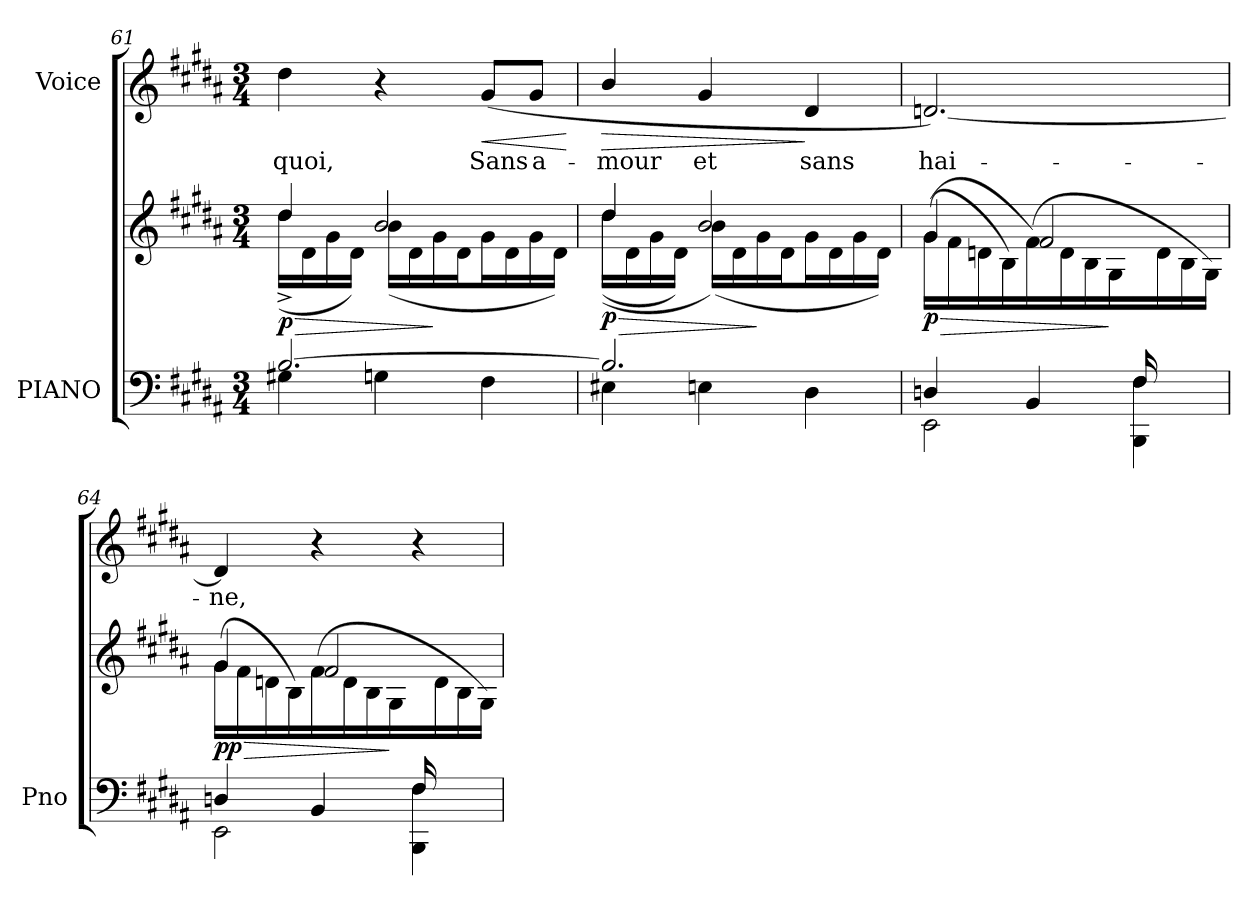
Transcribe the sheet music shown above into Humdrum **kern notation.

**kern	**kern	**dynam	**kern	**text	**dynam
*part2	*part2	*part2	*part1	*part1	*part1
*staff3	*staff2	*staff2/3	*staff1	*staff1	*staff1
*I"PIANO	*	*	*I"Voice	*	*
*I'Pno	*	*	*	*	*
*clefF4	*clefG2	*	*clefG2	*	*
*k[f#c#g#d#a#]	*k[f#c#g#d#a#]	*	*k[f#c#g#d#a#]	*	*
*M3/4	*M3/4	*	*M3/4	*	*
=61	=61	=61	=61	=61	=61
*^	*	*	*	*	*
!	!	!	!LO:HP:b	!	!	!
*	*	*^	*	*	*	*
!	!	!	!	!LO:DY:n=1:b	!	!	!
[2.B/	4G#X\	4dd#/	(16dd#^>\LL	> p	4dd#\	-quoi,	.
.	.	.	16d#\	.	.	.	.
.	.	.	16g#\	.	.	.	.
.	.	.	16d#\JJ)	.	.	.	.
.	4Gn\	2b/	(16b\LL	.	4r	.	.
.	.	.	16d#\	.	.	.	.
.	.	.	16g#\	]	.	.	.
.	.	.	16d#\J	.	.	.	.
!	!	!	!	!	!	!	!LO:HP:b
.	4F#\	.	16g#\L	.	(8g#/L	Sans	<
.	.	.	16d#\	.	.	.	.
.	.	.	16g#\	.	8g#/J	a-	.
.	.	.	16d#\JJ)	.	.	.	.
*v	*v	*	*	*	*	*	*
*	*v	*v	*	*	*	*
.	.	.	.	.	[
=62	=62	=62	=62	=62	=62
*^	*	*	*	*	*
!	!	!	!LO:HP:b	!	!	!LO:HP:b
*	*	*^	*	*	*	*
!	!	!	!	!LO:DY:n=1:b	!	!	!
2.B/]	4E#X\	4dd#/	((16dd#\LL	> p	4b/	-mour	>
.	.	.	16d#\	.	.	.	.
.	.	.	16g#\	.	.	.	.
.	.	.	16d#\JJ)	.	.	.	.
.	4En\	2b/	(16b\LL)	.	4g#/	et	.
.	.	.	16d#\	.	.	.	.
.	.	.	16g#\	]	.	.	.
.	.	.	16d#\J	.	.	.	.
.	4D#\	.	16g#\L	.	4d#/	sans	]
.	.	.	16d#\	.	.	.	.
.	.	.	16g#\	.	.	.	.
.	.	.	16d#\JJ)	.	.	.	.
=63	=63	=63	=63	=63	=63	=63	=63
*	*^	*	*	*	*	*	*
!	!	!	!	!	!LO:HP:b	!	!	!
!	!	!	!	!	!LO:DY:n=1:b	!	!	!
2ryy	(4Dn/	2EE\	((16g#\LL	4g#/	> p	[2.dn/)	hai-	.
.	.	.	16f#\	.	.	.	.	.
.	.	.	16dn\	.	.	.	.	.
.	.	.	16B\JJ)	.	.	.	.	.
.	4BB/	.	(16f#\LL)	2f#/	.	.	.	.
.	.	.	16d\	.	.	.	.	.
.	.	.	16B\	.	.	.	.	.
.	.	.	16G#\JJ	.	]	.	.	.
16F#/LL	4ryy	4BBB\ 4F#\	16ryy	.	.	.	.	.
8.ryy	.	.	16d\	.	.	.	.	.
.	.	.	16B\	.	.	.	.	.
.	.	.	16G#\JJ)	.	.	.	.	.
=64	=64	=64	=64	=64	=64	=64	=64	=64
!	!	!	!	!	!LO:HP:b	!	!	!
!	!	!	!	!	!LO:DY:n=1:b	!	!	!
2ryy	4Dn/	2EE\	(16g#\LL	4g#/	> pp	4dn/]	-ne,	.
.	.	.	16f#\	.	.	.	.	.
.	.	.	16dn\	.	.	.	.	.
.	.	.	16B\JJ)	.	.	.	.	.
.	4BB/	.	(16f#\LL)	2f#/	.	4r	.	.
.	.	.	16d\	.	.	.	.	.
.	.	.	16B\	.	.	.	.	.
.	.	.	16G#\JJ	.	]	.	.	.
16F#/LL	4ryy	4BBB\ 4F#\	16ryy	.	.	4r	.	.
8.ryy	.	.	16d\	.	.	.	.	.
.	.	.	16B\	.	.	.	.	.
.	.	.	16G#\JJ)	.	.	.	.	.
*v	*v	*v	*	*	*	*	*	*
*	*v	*v	*	*	*	*
=	=	=	=	=	=
*-	*-	*-	*-	*-	*-
